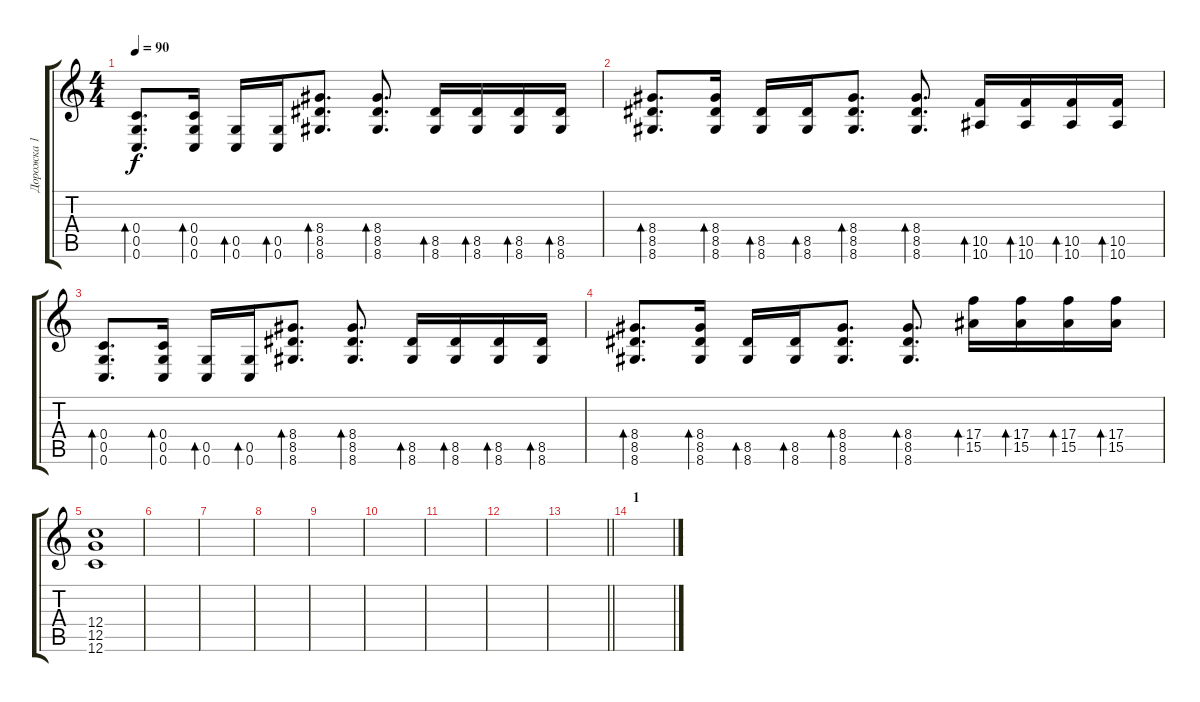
\track ("Дорожка 1" "Дорожка 1") {instrument distortionguitar}
\staff {score tabs}
\tuning (D4 A3 F3 C3 G2 C2) {hide}
\ts (4 4)
\tempo 90
\clef g2
\ks c
(0.4 0.5 0.6).8{d bd 60 dy f} (0.4 0.5 0.6).16{bd 60} (0.5 0.6).16{bd 60} (0.5 0.6).16{bd 60} (8.4 8.5 8.6).8{d bd 60} (8.4 8.5 8.6).8{d bd 60} (8.5 8.6).16{bd 60} (8.5 8.6).16{bd 60} (8.5 8.6).16{bd 60} (8.5 8.6).16{bd 60} |
(8.4 8.5 8.6).8{d bd 60} (8.4 8.5 8.6).16{bd 60} (8.5 8.6).16{bd 60} (8.5 8.6).16{bd 60} (8.4 8.5 8.6).8{d bd 60} (8.4 8.5 8.6).8{d bd 60} (10.5 10.6).16{bd 60} (10.5 10.6).16{bd 60} (10.5 10.6).16{bd 60} (10.5 10.6).16{bd 60} |
(0.4 0.5 0.6).8{d bd 60} (0.4 0.5 0.6).16{bd 60} (0.5 0.6).16{bd 60} (0.5 0.6).16{bd 60} (8.4 8.5 8.6).8{d bd 60} (8.4 8.5 8.6).8{d bd 60} (8.5 8.6).16{bd 60} (8.5 8.6).16{bd 60} (8.5 8.6).16{bd 60} (8.5 8.6).16{bd 60} |
(8.4 8.5 8.6).8{d bd 60} (8.4 8.5 8.6).16{bd 60} (8.5 8.6).16{bd 60} (8.5 8.6).16{bd 60} (8.4 8.5 8.6).8{d bd 60} (8.4 8.5 8.6).8{d bd 60} (17.4 15.5).16{bd 60} (17.4 15.5).16{bd 60} (17.4 15.5).16{bd 60} (17.4 15.5).16{bd 60} |
(12.4 12.5 12.6).1 |
|
|
|
|
|
|
|
\barLineRight lightlight
|
\section ("" "1")
